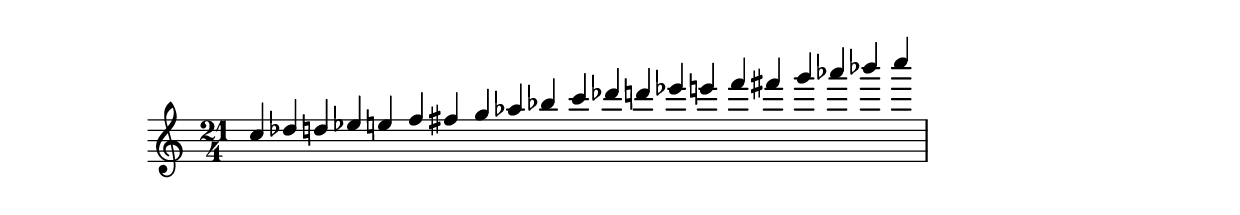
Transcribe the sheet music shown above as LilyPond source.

\version "2.18.2" \score { \new Staff << \new Voice { \set midiInstrument = #"piano" \voiceOne
 \key c \major \time 21/4
\override Voice.TextScript.font-size = #-4
 { c'' des'' d'' ees'' e'' f'' fis'' g'' aes'' bes'' c''' des''' d''' ees''' e''' f''' fis''' g''' aes''' bes''' c''''  } 
 } >> \layout { } \midi { \context { \Staff \remove "Staff_performer" }
\context { \Voice \consists "Staff_performer" } \tempo 2 = 60 } }
\paper{oddHeaderMarkup = ##f oddFooterMarkup = ##f}
